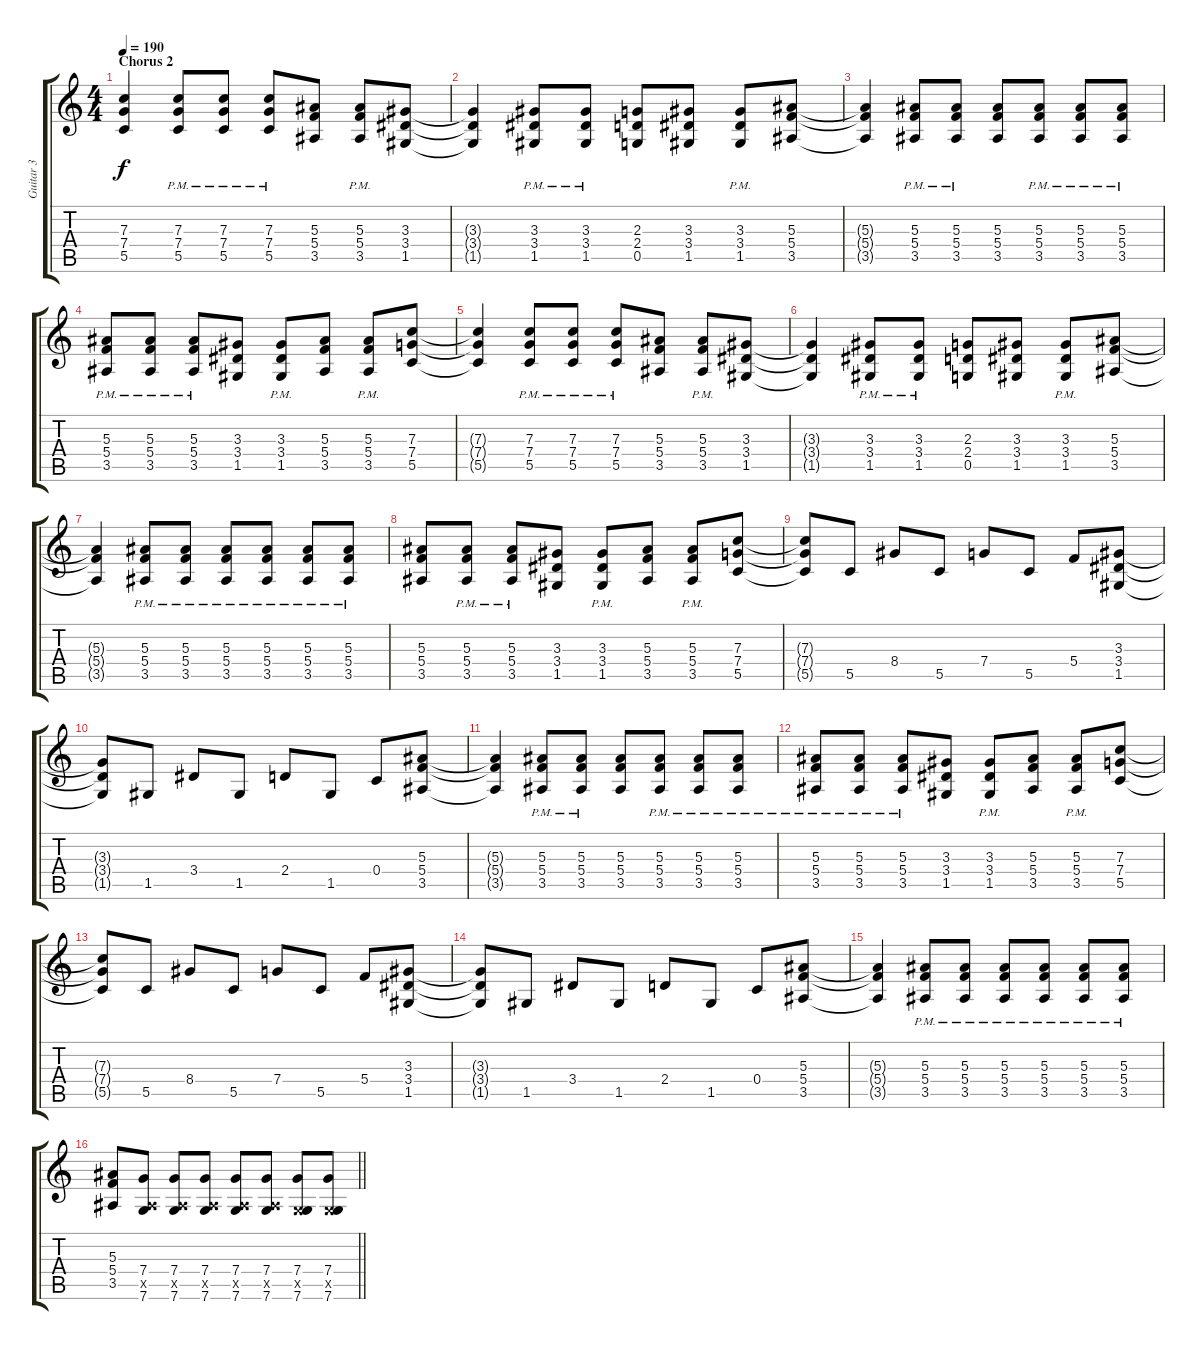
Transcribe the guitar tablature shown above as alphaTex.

\track ("Guitar 3" "Guitar 3") {instrument overdrivenguitar}
\staff {score tabs}
\tuning (D4 A3 F3 C3 G2 C2) {hide}
\ts (4 4)
\section ("" "Chorus 2")
\tempo 190
\clef g2
\ks c
(7.3{t} 7.4{t} 5.5{t}).4{dy f} (7.3{pm} 7.4{pm} 5.5{pm}).8 (7.3{pm} 7.4{pm} 5.5{pm}).8 (7.3{pm} 7.4{pm} 5.5{pm}).8 (5.3 5.4 3.5).8 (5.3{pm} 5.4{pm} 3.5{pm}).8 (3.3 3.4 1.5).8 |
(3.3{t} 3.4{t} 1.5{t}).4 (3.3{pm} 3.4{pm} 1.5{pm}).8 (3.3{pm} 3.4{pm} 1.5{pm}).8 (2.3 2.4 0.5).8 (3.3 3.4 1.5).8 (3.3{pm} 3.4{pm} 1.5{pm}).8 (5.3 5.4 3.5).8 |
(5.3{t} 5.4{t} 3.5{t}).4 (5.3{pm} 5.4{pm} 3.5{pm}).8 (5.3{pm} 5.4{pm} 3.5{pm}).8 (5.3 5.4 3.5).8 (5.3{pm} 5.4{pm} 3.5{pm}).8 (5.3{pm} 5.4{pm} 3.5{pm}).8 (5.3{pm} 5.4{pm} 3.5{pm}).8 |
(5.3{pm} 5.4{pm} 3.5{pm}).8 (5.3{pm} 5.4{pm} 3.5{pm}).8 (5.3{pm} 5.4{pm} 3.5{pm}).8 (3.3 3.4 1.5).8 (3.3{pm} 3.4{pm} 1.5{pm}).8 (5.3 5.4 3.5).8 (5.3{pm} 5.4{pm} 3.5{pm}).8 (7.3 7.4 5.5).8 |
(7.3{t} 7.4{t} 5.5{t}).4 (7.3{pm} 7.4{pm} 5.5{pm}).8 (7.3{pm} 7.4{pm} 5.5{pm}).8 (7.3{pm} 7.4{pm} 5.5{pm}).8 (5.3 5.4 3.5).8 (5.3{pm} 5.4{pm} 3.5{pm}).8 (3.3 3.4 1.5).8 |
(3.3{t} 3.4{t} 1.5{t}).4 (3.3{pm} 3.4{pm} 1.5{pm}).8 (3.3{pm} 3.4{pm} 1.5{pm}).8 (2.3 2.4 0.5).8 (3.3 3.4 1.5).8 (3.3{pm} 3.4{pm} 1.5{pm}).8 (5.3 5.4 3.5).8 |
(5.3{t} 5.4{t} 3.5{t}).4 (5.3{pm} 5.4{pm} 3.5{pm}).8 (5.3{pm} 5.4{pm} 3.5{pm}).8 (5.3{pm} 5.4{pm} 3.5{pm}).8 (5.3{pm} 5.4{pm} 3.5{pm}).8 (5.3{pm} 5.4{pm} 3.5{pm}).8 (5.3{pm} 5.4{pm} 3.5{pm}).8 |
(5.3 5.4 3.5).8 (5.3{pm} 5.4{pm} 3.5{pm}).8 (5.3{pm} 5.4{pm} 3.5{pm}).8 (3.3 3.4 1.5).8 (3.3{pm} 3.4{pm} 1.5{pm}).8 (5.3 5.4 3.5).8 (5.3{pm} 5.4{pm} 3.5{pm}).8 (7.3 7.4 5.5).8 |
(7.3{t} 7.4{t} 5.5{t}).8 5.5.8 8.4.8 5.5.8 7.4.8 5.5.8 5.4.8 (3.3 3.4 1.5).8 |
(3.3{t} 3.4{t} 1.5{t}).8 1.5.8 3.4.8 1.5.8 2.4.8 1.5.8 0.4.8 (5.3 5.4 3.5).8 |
(5.3{t} 5.4{t} 3.5{t}).4 (5.3{pm} 5.4{pm} 3.5{pm}).8 (5.3{pm} 5.4{pm} 3.5{pm}).8 (5.3 5.4 3.5).8 (5.3{pm} 5.4{pm} 3.5{pm}).8 (5.3{pm} 5.4{pm} 3.5{pm}).8 (5.3{pm} 5.4{pm} 3.5{pm}).8 |
(5.3{pm} 5.4{pm} 3.5{pm}).8 (5.3{pm} 5.4{pm} 3.5{pm}).8 (5.3{pm} 5.4{pm} 3.5{pm}).8 (3.3 3.4 1.5).8 (3.3{pm} 3.4{pm} 1.5{pm}).8 (5.3 5.4 3.5).8 (5.3{pm} 5.4{pm} 3.5{pm}).8 (7.3 7.4 5.5).8 |
(7.3{t} 7.4{t} 5.5{t}).8 5.5.8 8.4.8 5.5.8 7.4.8 5.5.8 5.4.8 (3.3 3.4 1.5).8 |
(3.3{t} 3.4{t} 1.5{t}).8 1.5.8 3.4.8 1.5.8 2.4.8 1.5.8 0.4.8 (5.3 5.4 3.5).8 |
(5.3{t} 5.4{t} 3.5{t}).4 (5.3{pm} 5.4{pm} 3.5{pm}).8 (5.3{pm} 5.4{pm} 3.5{pm}).8 (5.3{pm} 5.4{pm} 3.5{pm}).8 (5.3{pm} 5.4{pm} 3.5{pm}).8 (5.3{pm} 5.4{pm} 3.5{pm}).8 (5.3{pm} 5.4{pm} 3.5{pm}).8 |
\barLineRight lightlight
(5.3 5.4 3.5).8 (7.4 3.5{x} 7.6).8 (7.4 3.5{x} 7.6).8 (7.4 3.5{x} 7.6).8 (7.4 3.5{x} 7.6).8 (7.4 3.5{x} 7.6).8 (7.4 0.5{x} 7.6).8 (7.4 0.5{x} 7.6).8
